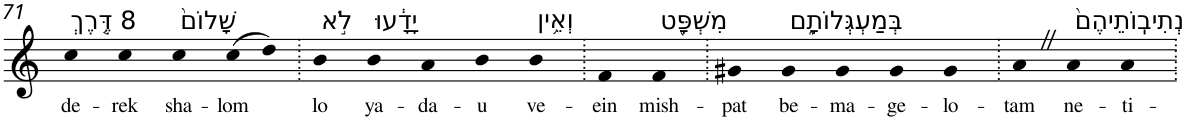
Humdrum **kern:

**kern	**text
*part1	*part1
*staff1	*staff1
*I"Piano	*
*I'Pno	*
!!LO:PB:g=z
*clefG2	*
*k[]	*
=71	=71
!LO:TX:a:t=8 דֶּ֤רֶךְ	!
!	!LO:LY:b
4cc	de-
!	!LO:LY:b
4cc	-rek
!LO:TX:a:t=שָׁלוֹם֙	!
!	!LO:LY:b
4cc	sha-
!	!LO:LY:b
(8cc	-lom
8dd)	.
=72.	=72.
!LO:TX:a:t=לֹ֣א	!
!	!LO:LY:b
4b	lo
!LO:TX:a:t=יָדָ֔עוּ	!
!	!LO:LY:b
4b	ya-
!	!LO:LY:b
4a	-da-
!	!LO:LY:b
4b	-u
!LO:TX:a:t=וְאֵ֥ין	!
!	!LO:LY:b
4b	ve-
=73.	=73.
!	!LO:LY:b
4f	-ein
!LO:TX:a:t=מִשְׁפָּ֖ט	!
!	!LO:LY:b
4f	mish-
=74.	=74.
!	!LO:LY:b
4g#X	-pat
!LO:TX:a:t=בְּמַעְגְּלוֹתָ֑ם	!
!	!LO:LY:b
4g#	be-
!	!LO:LY:b
4g#	-ma-
!	!LO:LY:b
4g#	-ge-
!	!LO:LY:b
4g#	-lo-
=75.	=75.
!	!LO:LY:b
4aZ	-tam
!LO:TX:a:t=נְתִיבֽוֹתֵיהֶם֙	!
!	!LO:LY:b
4a	ne-
!	!LO:LY:b
4a	-ti-
=.	=.
*-	*-
